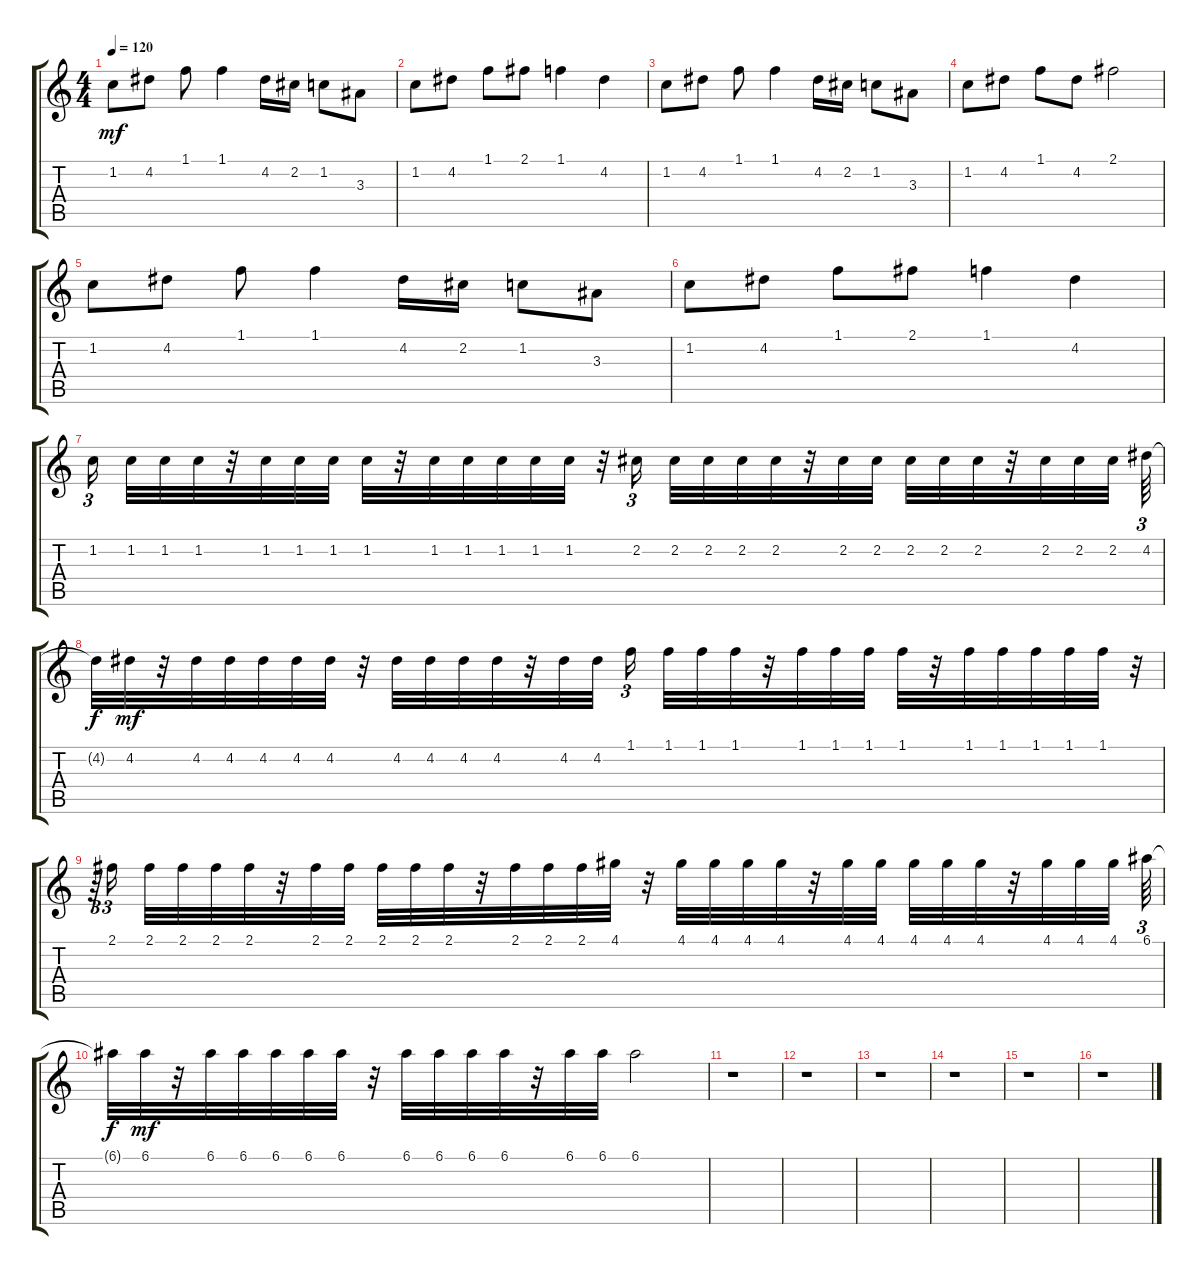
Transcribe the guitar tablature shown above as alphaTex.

\track "" {instrument distortionguitar}
\staff {score tabs}
\tuning (E4 B3 G3 D3 A2 E2) {hide}
\ts (4 4)
\tempo 120
\clef g2
\ks c
1.2.8{dy mf} 4.2.8 1.1.8 1.1.4 4.2.16 2.2.16 1.2.8 3.3.8 |
1.2.8 4.2.8 1.1.8 2.1.8 1.1.4 4.2.4 |
1.2.8 4.2.8 1.1.8 1.1.4 4.2.16 2.2.16 1.2.8 3.3.8 |
1.2.8 4.2.8 1.1.8 4.2.8 2.1.2 |
1.2.8 4.2.8 1.1.8 1.1.4 4.2.16 2.2.16 1.2.8 3.3.8 |
1.2.8 4.2.8 1.1.8 2.1.8 1.1.4 4.2.4 |
1.2.16{tu (3 2) beam splitsecondary} 1.2.32 1.2.32 1.2.32 r.32 1.2.32 1.2.32 1.2.32 1.2.32 r.32 1.2.32 1.2.32 1.2.32 1.2.32 1.2.32 r.32 2.2.16{tu (3 2) beam splitsecondary} 2.2.32 2.2.32 2.2.32 2.2.32 r.32 2.2.32 2.2.32 2.2.32 2.2.32 2.2.32 r.32 2.2.32 2.2.32 2.2.32{beam splitsecondary} 4.2.64{tu (3 2)} |
4.2{t}.32{dy f} 4.2.32{dy mf} r.32 4.2.32 4.2.32 4.2.32 4.2.32 4.2.32 r.32 4.2.32 4.2.32 4.2.32 4.2.32 r.32 4.2.32 4.2.32 1.1.16{tu (3 2) beam splitsecondary} 1.1.32 1.1.32 1.1.32 r.32 1.1.32 1.1.32 1.1.32 1.1.32 r.32 1.1.32 1.1.32 1.1.32 1.1.32 1.1.32 r.32{tu (3 2)} |
r.64{tu (3 2)} 2.1.16{tu (3 2) beam splitsecondary} 2.1.32 2.1.32 2.1.32 2.1.32 r.32 2.1.32 2.1.32 2.1.32 2.1.32 2.1.32 r.32 2.1.32 2.1.32 2.1.32 4.1.32 r.32 4.1.32 4.1.32 4.1.32 4.1.32 r.32 4.1.32 4.1.32 4.1.32 4.1.32 4.1.32 r.32 4.1.32 4.1.32 4.1.32{beam splitsecondary} 6.1.64{tu (3 2)} |
6.1{t}.32{dy f} 6.1.32{dy mf} r.32 6.1.32 6.1.32 6.1.32 6.1.32 6.1.32 r.32 6.1.32 6.1.32 6.1.32 6.1.32 r.32 6.1.32 6.1.32 6.1.2 |
r.1 |
r.1 |
r.1 |
r.1 |
r.1 |
r.1
